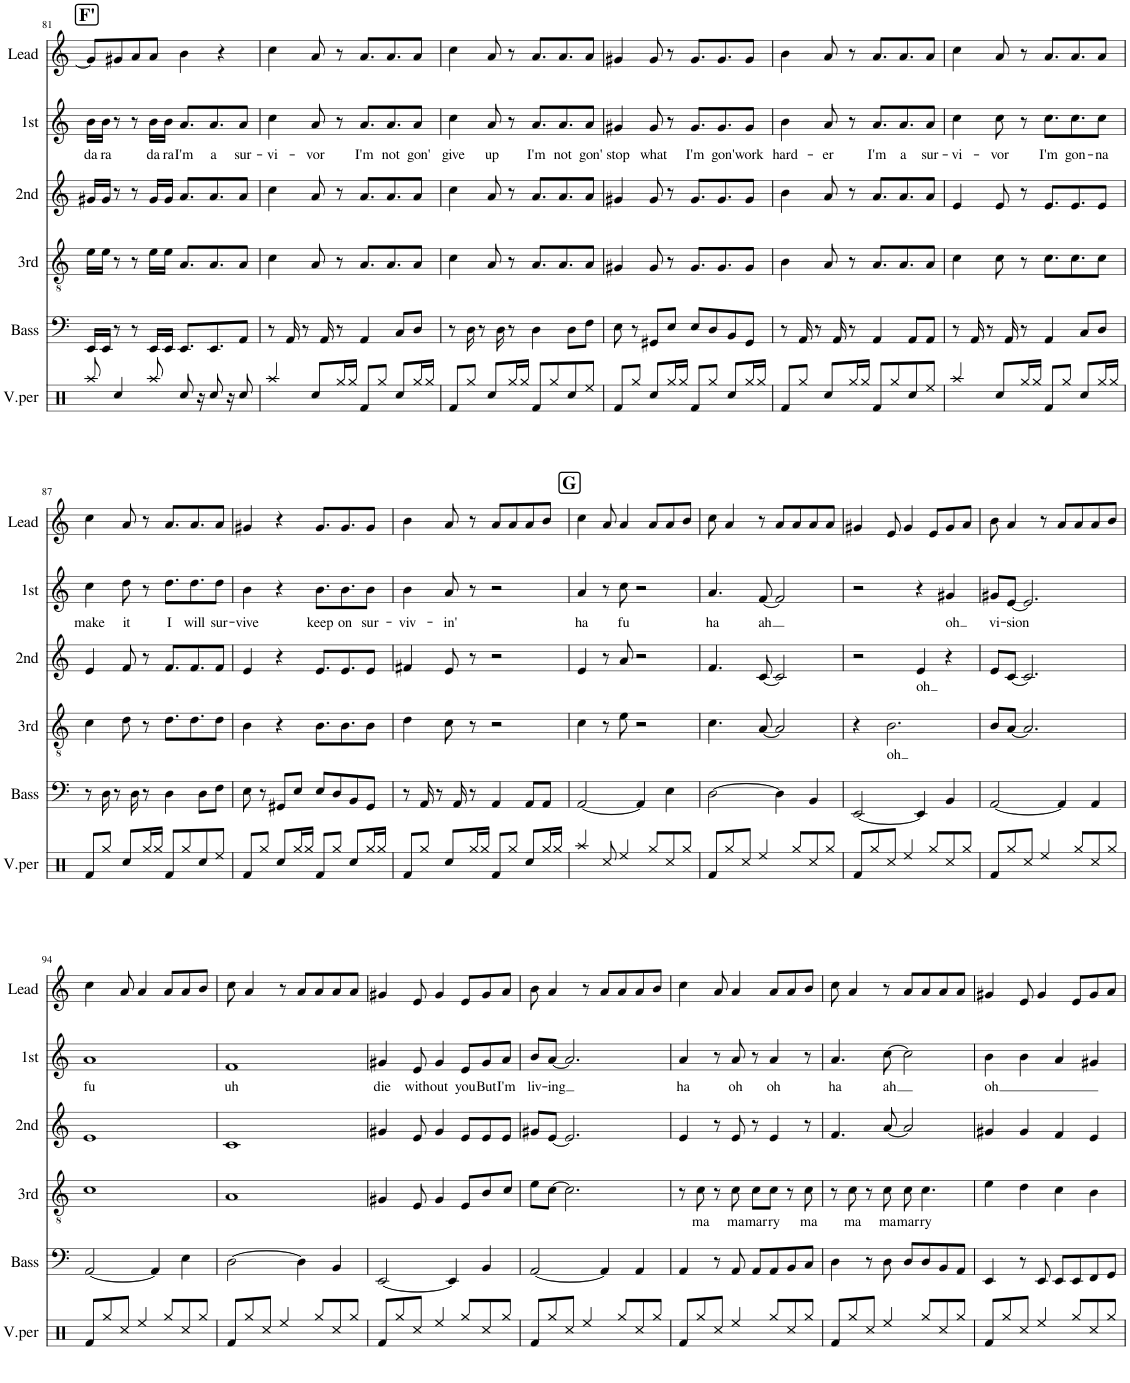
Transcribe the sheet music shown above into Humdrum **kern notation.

**kern	**kern	**kern	**text	**kern	**text	**kern	**text	**kern
*part6	*part5	*part4	*part4	*part3	*part3	*part2	*part2	*part1
*staff6	*staff5	*staff4	*staff4	*staff3	*staff3	*staff2	*staff2	*staff1
*I"V.per	*I"Bass	*I"3rd	*	*I"2nd	*	*I"1st	*	*I"Lead
*I'V.per	*I'Bass	*I'3rd	*	*I'2nd	*	*I'1st	*	*I'Lead
!!LO:PB:g=z
*clefX	*clefF4	*clefGv2	*	*clefG2	*	*clefG2	*	*clefG2
*k[]	*k[]	*k[]	*	*k[]	*	*k[]	*	*k[]
*M4/4	*M4/4	*M4/4	*	*M4/4	*	*M4/4	*	*M4/4
!!LO:REH:place=s1:a:B:cj:fs=14:t=F'
=81	=81	=81	=81	=81	=81	=81	=81	=81
!	!	!	!	!	!	!	!LO:LY:b	!
8Raa/	16EE/LL	16e\LL	.	16g#X/LL	.	16b\LL	da	8g#/L]
!	!	!	!	!	!	!	!LO:LY:b	!
.	16EE/JJ	16e\JJ	.	16g#/JJ	.	16b\JJ	ra	.
4Rcc/	8r	8r	.	8r	.	8r	.	8g#X/
.	8r	8r	.	8r	.	8r	.	8a/
!	!	!	!	!	!	!	!LO:LY:b	!
8Raa/	16EE/LL	16e\LL	.	16g#/LL	.	16b\LL	da	8a/J
!	!	!	!	!	!	!	!LO:LY:b	!
.	16EE/JJ	16e\JJ	.	16g#/JJ	.	16b\JJ	ra	.
!	!	!	!	!	!	!	!LO:LY:b	!
8Rcc/	8.EE/L	8.A/L	.	8.a/L	.	8.a/L	I'm	4b\
16r	.	.	.	.	.	.	.	.
!	!	!	!	!	!	!	!LO:LY:b	!
8Rcc/	8.EE/	8.A/	.	8.a/	.	8.a/	a	.
.	.	.	.	.	.	.	.	4r
16r	.	.	.	.	.	.	.	.
!	!	!	!	!	!	!	!LO:LY:b	!
8Rcc/	8AA/J	8A/J	.	8a/J	.	8a/J	sur-	.
=82	=82	=82	=82	=82	=82	=82	=82	=82
!	!	!	!	!	!	!	!LO:LY:b	!
4Raa/	8r	4c\	.	4cc\	.	4cc\	-vi-	4cc\
.	16AA/	.	.	.	.	.	.	.
.	8r	.	.	.	.	.	.	.
!	!	!	!	!	!	!	!LO:LY:b	!
8Rcc/L	.	8A/	.	8a/	.	8a/	-vor	8a/
.	16AA/	.	.	.	.	.	.	.
16Rgg/L	8r	8r	.	8r	.	8r	.	8r
16Rgg/JJ	.	.	.	.	.	.	.	.
!	!	!	!	!	!	!	!LO:LY:b	!
8Rf/L	4AA/	8.A/L	.	8.a/L	.	8.a/L	I'm	8.a/L
8Rgg/J	.	.	.	.	.	.	.	.
!	!	!	!	!	!	!	!LO:LY:b	!
.	.	8.A/	.	8.a/	.	8.a/	not	8.a/
8Rcc/L	8C/L	.	.	.	.	.	.	.
!	!	!	!	!	!	!	!LO:LY:b	!
16Rgg/L	8D/J	8A/J	.	8a/J	.	8a/J	gon'	8a/J
16Rgg/JJ	.	.	.	.	.	.	.	.
=83	=83	=83	=83	=83	=83	=83	=83	=83
!	!	!	!	!	!	!	!LO:LY:b	!
8Rf/L	8r	4c\	.	4cc\	.	4cc\	give	4cc\
8Rgg/J	16D\	.	.	.	.	.	.	.
.	8r	.	.	.	.	.	.	.
!	!	!	!	!	!	!	!LO:LY:b	!
8Rcc/L	.	8A/	.	8a/	.	8a/	up	8a/
.	16D\	.	.	.	.	.	.	.
16Rgg/L	8r	8r	.	8r	.	8r	.	8r
16Rgg/JJ	.	.	.	.	.	.	.	.
!	!	!	!	!	!	!	!LO:LY:b	!
8Rf/L	4D\	8.A/L	.	8.a/L	.	8.a/L	I'm	8.a/L
8Rgg/	.	.	.	.	.	.	.	.
!	!	!	!	!	!	!	!LO:LY:b	!
.	.	8.A/	.	8.a/	.	8.a/	not	8.a/
8Rcc/	8D\L	.	.	.	.	.	.	.
!	!	!	!	!	!	!	!LO:LY:b	!
8Ree/J	8F\J	8A/J	.	8a/J	.	8a/J	gon'	8a/J
=84	=84	=84	=84	=84	=84	=84	=84	=84
!	!	!	!	!	!	!	!LO:LY:b	!
8Rf/L	8E\	4G#X/	.	4g#X/	.	4g#X/	stop	4g#X/
8Rgg/J	8r	.	.	.	.	.	.	.
!	!	!	!	!	!	!	!LO:LY:b	!
8Rcc/L	8GG#X/L	8G#/	.	8g#/	.	8g#/	what	8g#/
16Rgg/L	8E/J	8r	.	8r	.	8r	.	8r
16Rgg/JJ	.	.	.	.	.	.	.	.
!	!	!	!	!	!	!	!LO:LY:b	!
8Rf/L	8E/L	8.G#/L	.	8.g#/L	.	8.g#/L	I'm	8.g#/L
8Rgg/J	8D/	.	.	.	.	.	.	.
!	!	!	!	!	!	!	!LO:LY:b	!
.	.	8.G#/	.	8.g#/	.	8.g#/	gon'	8.g#/
8Rcc/L	8BB/	.	.	.	.	.	.	.
!	!	!	!	!	!	!	!LO:LY:b	!
16Rgg/L	8GG#/J	8G#/J	.	8g#/J	.	8g#/J	work	8g#/J
16Rgg/JJ	.	.	.	.	.	.	.	.
=85	=85	=85	=85	=85	=85	=85	=85	=85
!	!	!	!	!	!	!	!LO:LY:b	!
8Rf/L	8r	4B\	.	4b\	.	4b\	hard-	4b\
8Rgg/J	16AA/	.	.	.	.	.	.	.
.	8r	.	.	.	.	.	.	.
!	!	!	!	!	!	!	!LO:LY:b	!
8Rcc/L	.	8A/	.	8a/	.	8a/	-er	8a/
.	16AA/	.	.	.	.	.	.	.
16Rgg/L	8r	8r	.	8r	.	8r	.	8r
16Rgg/JJ	.	.	.	.	.	.	.	.
!	!	!	!	!	!	!	!LO:LY:b	!
8Rf/L	4AA/	8.A/L	.	8.a/L	.	8.a/L	I'm	8.a/L
8Rgg/	.	.	.	.	.	.	.	.
!	!	!	!	!	!	!	!LO:LY:b	!
.	.	8.A/	.	8.a/	.	8.a/	a	8.a/
8Rcc/	8AA/L	.	.	.	.	.	.	.
!	!	!	!	!	!	!	!LO:LY:b	!
8Ree/J	8AA/J	8A/J	.	8a/J	.	8a/J	sur-	8a/J
=86	=86	=86	=86	=86	=86	=86	=86	=86
!	!	!	!	!	!	!	!LO:LY:b	!
4Raa/	8r	4c\	.	4e/	.	4cc\	-vi-	4cc\
.	16AA/	.	.	.	.	.	.	.
.	8r	.	.	.	.	.	.	.
!	!	!	!	!	!	!	!LO:LY:b	!
8Rcc/L	.	8c\	.	8e/	.	8cc\	-vor	8a/
.	16AA/	.	.	.	.	.	.	.
16Rgg/L	8r	8r	.	8r	.	8r	.	8r
16Rgg/JJ	.	.	.	.	.	.	.	.
!	!	!	!	!	!	!	!LO:LY:b	!
8Rf/L	4AA/	8.c\L	.	8.e/L	.	8.cc\L	I'm	8.a/L
8Rgg/J	.	.	.	.	.	.	.	.
!	!	!	!	!	!	!	!LO:LY:b	!
.	.	8.c\	.	8.e/	.	8.cc\	gon-	8.a/
8Rcc/L	8C/L	.	.	.	.	.	.	.
!	!	!	!	!	!	!	!LO:LY:b	!
16Rgg/L	8D/J	8c\J	.	8e/J	.	8cc\J	-na	8a/J
16Rgg/JJ	.	.	.	.	.	.	.	.
!!LO:LB:g=z
=87	=87	=87	=87	=87	=87	=87	=87	=87
!	!	!	!	!	!	!	!LO:LY:b	!
8Rf/L	8r	4c\	.	4e/	.	4cc\	make	4cc\
8Rgg/J	16D\	.	.	.	.	.	.	.
.	8r	.	.	.	.	.	.	.
!	!	!	!	!	!	!	!LO:LY:b	!
8Rcc/L	.	8d\	.	8f/	.	8dd\	it	8a/
.	16D\	.	.	.	.	.	.	.
16Rgg/L	8r	8r	.	8r	.	8r	.	8r
16Rgg/JJ	.	.	.	.	.	.	.	.
!	!	!	!	!	!	!	!LO:LY:b	!
8Rf/L	4D\	8.d\L	.	8.f/L	.	8.dd\L	I	8.a/L
8Rgg/	.	.	.	.	.	.	.	.
!	!	!	!	!	!	!	!LO:LY:b	!
.	.	8.d\	.	8.f/	.	8.dd\	will	8.a/
8Rcc/	8D\L	.	.	.	.	.	.	.
!	!	!	!	!	!	!	!LO:LY:b	!
8Ree/J	8F\J	8d\J	.	8f/J	.	8dd\J	sur-	8a/J
=88	=88	=88	=88	=88	=88	=88	=88	=88
!	!	!	!	!	!	!	!LO:LY:b	!
8Rf/L	8E\	4B\	.	4e/	.	4b\	-vive	4g#X/
8Rgg/J	8r	.	.	.	.	.	.	.
8Rcc/L	8GG#X/L	4r	.	4r	.	4r	.	4r
16Rgg/L	8E/J	.	.	.	.	.	.	.
16Rgg/JJ	.	.	.	.	.	.	.	.
!	!	!	!	!	!	!	!LO:LY:b	!
8Rf/L	8E/L	8.B\L	.	8.e/L	.	8.b\L	keep	8.g#/L
8Rgg/J	8D/	.	.	.	.	.	.	.
!	!	!	!	!	!	!	!LO:LY:b	!
.	.	8.B\	.	8.e/	.	8.b\	on	8.g#/
8Rcc/L	8BB/	.	.	.	.	.	.	.
!	!	!	!	!	!	!	!LO:LY:b	!
16Rgg/L	8GG#/J	8B\J	.	8e/J	.	8b\J	sur-	8g#/J
16Rgg/JJ	.	.	.	.	.	.	.	.
=89	=89	=89	=89	=89	=89	=89	=89	=89
!	!	!	!	!	!	!	!LO:LY:b	!
8Rf/L	8r	4d\	.	4f#X/	.	4b\	viv-	4b\
8Rgg/J	16AA/	.	.	.	.	.	.	.
.	8r	.	.	.	.	.	.	.
!	!	!	!	!	!	!	!LO:LY:b	!
8Rcc/L	.	8c\	.	8e/	.	8a/	-in'	8a/
.	16AA/	.	.	.	.	.	.	.
16Rgg/L	8r	8r	.	8r	.	8r	.	8r
16Rgg/JJ	.	.	.	.	.	.	.	.
8Rf/L	4AA/	2r	.	2r	.	2r	.	8a/L
8Rgg/J	.	.	.	.	.	.	.	8a/
8Rcc/L	8AA/L	.	.	.	.	.	.	8a/
16Rgg/L	8AA/J	.	.	.	.	.	.	8b/J
16Rgg/JJ	.	.	.	.	.	.	.	.
!!LO:REH:place=s1:a:B:cj:fs=14:t=G
=90	=90	=90	=90	=90	=90	=90	=90	=90
!	!	!	!	!	!	!	!LO:LY:b	!
4Raa/	[2AA/	4c\	.	4e/	.	4a/	ha	4cc\
8Rcc/	.	8r	.	8r	.	8r	.	8a/
!	!	!	!	!	!	!	!LO:LY:b	!
4Ree/	.	8e\	.	8a/	.	8cc\	fu	4a/
.	4AA/]	2r	.	2r	.	2r	.	.
8Rgg/L	.	.	.	.	.	.	.	8a/L
8Rcc/	4E\	.	.	.	.	.	.	8a/
8Rgg/J	.	.	.	.	.	.	.	8b/J
=91	=91	=91	=91	=91	=91	=91	=91	=91
!	!	!	!	!	!	!	!LO:LY:b	!
8Rf/L	[2D\	4.c\	.	4.f/	.	4.a/	ha	8cc\
8Rgg/	.	.	.	.	.	.	.	4a/
8Rcc/J	.	.	.	.	.	.	.	.
!	!	!	!	!	!	!	!LO:LY:b	!
4Ree/	.	[8A/	.	[8c/	.	[8f/	ah	8r
.	4D\]	2A/]	.	2c/]	.	2f/]	.	8a/L
8Rgg/L	.	.	.	.	.	.	.	8a/
8Rcc/	4BB/	.	.	.	.	.	.	8a/
8Rgg/J	.	.	.	.	.	.	.	8a/J
=92	=92	=92	=92	=92	=92	=92	=92	=92
8Rf/L	[2EE/	4r	.	2r	.	2r	.	4g#X/
8Rgg/	.	.	.	.	.	.	.	.
!	!	!	!LO:LY:b	!	!	!	!	!
8Rcc/J	.	2.B\	oh	.	.	.	.	8e/
4Ree/	.	.	.	.	.	.	.	4g#/
!	!	!	!	!	!LO:LY:b	!	!	!
.	4EE/]	.	.	4e/	oh	4r	.	.
8Rgg/L	.	.	.	.	.	.	.	8e/L
!	!	!	!	!	!	!	!LO:LY:b	!
8Rcc/	4BB/	.	.	4r	.	4g#X/	oh	8g#/
8Rgg/J	.	.	.	.	.	.	.	8a/J
=93	=93	=93	=93	=93	=93	=93	=93	=93
!	!	!	!	!	!	!	!LO:LY:b	!
8Rf/L	[2AA/	8B/L	.	8e/L	.	8g#X/L	vi-	8b\
!	!	!	!	!	!	!	!LO:LY:b	!
8Rgg/	.	[8A/J	.	[8c/J	.	[8e/J	-sion	4a/
8Rcc/J	.	2.A/]	.	2.c/]	.	2.e/]	.	.
4Ree/	.	.	.	.	.	.	.	8r
.	4AA/]	.	.	.	.	.	.	8a/L
8Rgg/L	.	.	.	.	.	.	.	8a/
8Rcc/	4AA/	.	.	.	.	.	.	8a/
8Rgg/J	.	.	.	.	.	.	.	8b/J
!!LO:LB:g=z
=94	=94	=94	=94	=94	=94	=94	=94	=94
!	!	!	!	!	!	!	!LO:LY:b	!
8Rf/L	[2AA/	1c	.	1e	.	1a	fu	4cc\
8Rgg/	.	.	.	.	.	.	.	.
8Rcc/J	.	.	.	.	.	.	.	8a/
4Ree/	.	.	.	.	.	.	.	4a/
.	4AA/]	.	.	.	.	.	.	.
8Rgg/L	.	.	.	.	.	.	.	8a/L
8Rcc/	4E\	.	.	.	.	.	.	8a/
8Rgg/J	.	.	.	.	.	.	.	8b/J
=95	=95	=95	=95	=95	=95	=95	=95	=95
!	!	!	!	!	!	!	!LO:LY:b	!
8Rf/L	[2D\	1A	.	1c	.	1f	uh	8cc\
8Rgg/	.	.	.	.	.	.	.	4a/
8Rcc/J	.	.	.	.	.	.	.	.
4Ree/	.	.	.	.	.	.	.	8r
.	4D\]	.	.	.	.	.	.	8a/L
8Rgg/L	.	.	.	.	.	.	.	8a/
8Rcc/	4BB/	.	.	.	.	.	.	8a/
8Rgg/J	.	.	.	.	.	.	.	8a/J
=96	=96	=96	=96	=96	=96	=96	=96	=96
!	!	!	!	!	!	!	!LO:LY:b	!
8Rf/L	[2EE/	4G#X/	.	4g#X/	.	4g#X/	die	4g#X/
8Rgg/	.	.	.	.	.	.	.	.
!	!	!	!	!	!	!	!LO:LY:b	!
8Rcc/J	.	8E/	.	8e/	.	8e/	with-	8e/
!	!	!	!	!	!	!	!LO:LY:b	!
4Ree/	.	4G#/	.	4g#/	.	4g#/	-out	4g#/
.	4EE/]	.	.	.	.	.	.	.
!	!	!	!	!	!	!	!LO:LY:b	!
8Rgg/L	.	8E/L	.	8e/L	.	8e/L	you	8e/L
!	!	!	!	!	!	!	!LO:LY:b	!
8Rcc/	4BB/	8B/	.	8e/	.	8g#/	But	8g#/
!	!	!	!	!	!	!	!LO:LY:b	!
8Rgg/J	.	8c/J	.	8e/J	.	8a/J	I'm	8a/J
=97	=97	=97	=97	=97	=97	=97	=97	=97
!	!	!	!	!	!	!	!LO:LY:b	!
8Rf/L	[2AA/	8e\L	.	8g#X/L	.	8b/L	liv-	8b\
!	!	!	!	!	!	!	!LO:LY:b	!
8Rgg/	.	[8c\J	.	[8e/J	.	[8a/J	-ing	4a/
8Rcc/J	.	2.c\]	.	2.e/]	.	2.a/]	.	.
4Ree/	.	.	.	.	.	.	.	8r
.	4AA/]	.	.	.	.	.	.	8a/L
8Rgg/L	.	.	.	.	.	.	.	8a/
8Rcc/	4AA/	.	.	.	.	.	.	8a/
8Rgg/J	.	.	.	.	.	.	.	8b/J
=98	=98	=98	=98	=98	=98	=98	=98	=98
!	!	!	!	!	!	!	!LO:LY:b	!
8Rf/L	4AA/	8r	.	4e/	.	4a/	ha	4cc\
!	!	!	!LO:LY:b	!	!	!	!	!
8Rgg/	.	8c\	ma	.	.	.	.	.
8Rcc/J	8r	8r	.	8r	.	8r	.	8a/
!	!	!	!LO:LY:b	!	!	!	!LO:LY:b	!
4Ree/	8AA/	8c\	ma	8e/	.	8a/	oh	4a/
!	!	!	!LO:LY:b	!	!	!	!	!
.	8AA/L	8c\L	mar-	8r	.	8r	.	.
!	!	!	!LO:LY:b	!	!	!	!LO:LY:b	!
8Rgg/L	8AA/	8c\J	-ry	4e/	.	4a/	oh	8a/L
8Rcc/	8BB/	8r	.	.	.	.	.	8a/
!	!	!	!LO:LY:b	!	!	!	!	!
8Rgg/J	8C/J	8c\	ma	8r	.	8r	.	8b/J
=99	=99	=99	=99	=99	=99	=99	=99	=99
!	!	!	!	!	!	!	!LO:LY:b	!
8Rf/L	4D\	8r	.	4.f/	.	4.a/	ha	8cc\
!	!	!	!LO:LY:b	!	!	!	!	!
8Rgg/	.	8c\	ma	.	.	.	.	4a/
8Rcc/J	8r	8r	.	.	.	.	.	.
!	!	!	!LO:LY:b	!	!	!	!LO:LY:b	!
4Ree/	8D\	8c\	ma	[8a/	.	[8cc\	ah	8r
!	!	!	!LO:LY:b	!	!	!	!	!
.	8D/L	8c\	mar-	2a/]	.	2cc\]	.	8a/L
!	!	!	!LO:LY:b	!	!	!	!	!
8Rgg/L	8D/	4.c\	ry	.	.	.	.	8a/
8Rcc/	8BB/	.	.	.	.	.	.	8a/
8Rgg/J	8AA/J	.	.	.	.	.	.	8a/J
=100	=100	=100	=100	=100	=100	=100	=100	=100
!	!	!	!	!	!	!	!LO:LY:b	!
8Rf/L	4EE/	4e\	.	4g#X/	.	4b\	oh	4g#X/
8Rgg/	.	.	.	.	.	.	.	.
8Rcc/J	8r	4d\	.	4g#/	.	4b\	.	8e/
4Ree/	8EE/	.	.	.	.	.	.	4g#/
.	8EE/L	4c\	.	4f/	.	4a/	.	.
8Rgg/L	8EE/	.	.	.	.	.	.	8e/L
8Rcc/	8FF/	4B\	.	4e/	.	4g#X/	.	8g#/
8Rgg/J	8GG/J	.	.	.	.	.	.	8a/J
=	=	=	=	=	=	=	=	=
*-	*-	*-	*-	*-	*-	*-	*-	*-
